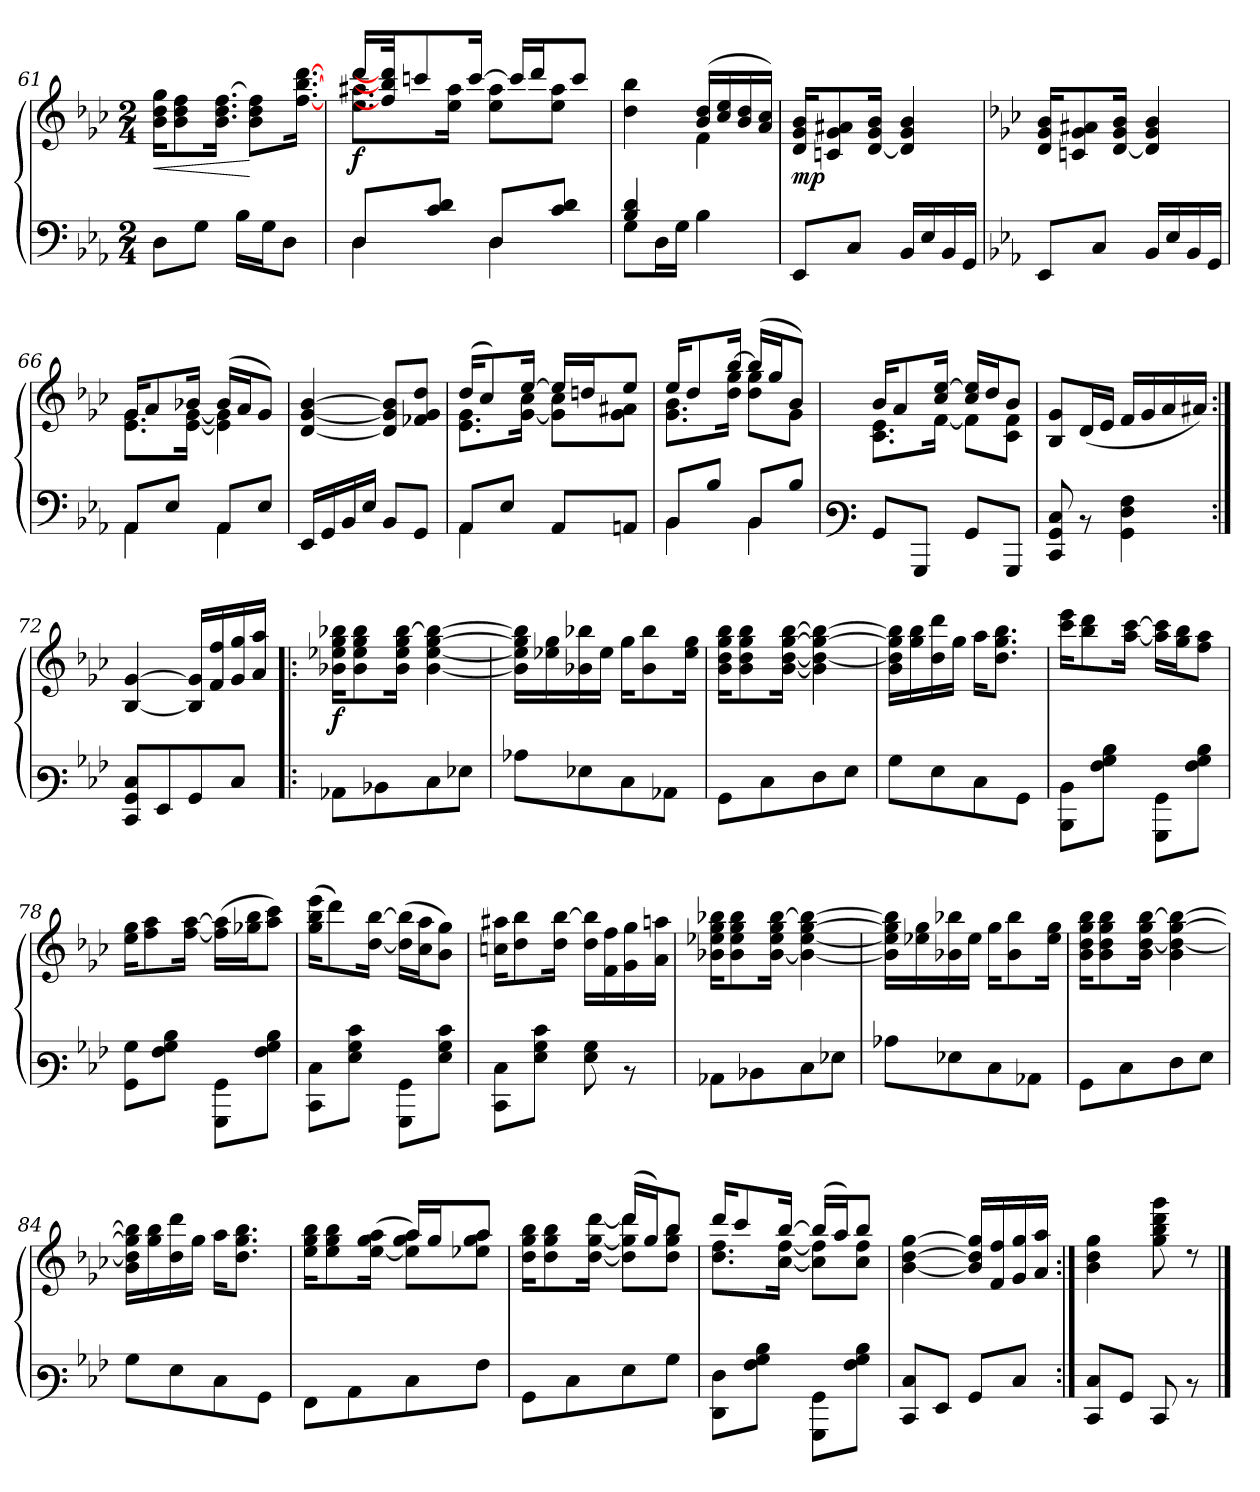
**kern	**kern	**dynam
*part1	*part1	*part1
*staff2	*staff1	*staff1/2
*clefF4	*clefG3	*
*k[b-e-a-]	*k[b-e-a-]	*
*M2/4	*M2/4	*
=61	=61	=61
!	!	!LO:HP:b
8D\L	16g\ 16b-\ 16ee-\KL	<
.	8g\ 8b-\ 8dd\	.
8G\J	.	.
.	16.g\ 16.b-\ [>16.dd\Jk	.
16B-\LL	.	.
.	8g\ 8b-\ 8dd\]L	[
16G\J	.	.
8D\J	.	.
.	[16.dd\ [16.gg\ [16.bb-\J	.
=62	=62	=62
*^	*^	*
!	!	!	!	!LO:DY:b
8D/L	4D\	16bb-/KL	8.cc\ 8.ff#X\L	f
.	.	32dd\] 32gg\] 32bb-\]J	.	.
.	.	8aan/	.	.
8c/ 8d/J	.	.	.	.
.	.	.	16cc\ 16ff#\Jk	.
.	.	[>16aa/Jk	.	.
8D/L	4D\	.	8cc\ 8ff#\L	.
.	.	16aa/LL]	.	.
.	.	16bb-/J	.	.
8c/ 8d/J	.	.	8cc\ 8ff#\J	.
.	.	8aa/J	.	.
32ryy	32ryy	.	32ryy	.
=63	=63	=63	=63	=63
4B-/ 4d/	8G\L	4ryy	4b-\ 4gg\	.
.	16D\L	.	.	.
.	16G\JJ	.	.	.
4ryy	4B-\	(>16g/ 16b-/LL	4d\	.
.	.	16a-/ 16cc/	.	.
.	.	16g/ 16b-/	.	.
.	.	16f/ 16a-/JJ)	.	.
*v	*v	*	*	*
*	*v	*v	*
=64	=64	=64
!	!	!LO:DY:b
8EE-/L	16B-/ 16e-/ 16g/KL	mp
.	8An/ 8e-/ 8f#X/	.
8C/J	.	.
.	[<16B-/ 16e-/ 16g/Jk	.
16BB-/LL	4B-/] 4e-/ 4g/	.
16E-/	.	.
16BB-/	.	.
16GG/JJ	.	.
!!LO:PB:g=z
=65	=65	=65
*k[b-e-a-]	*k[b-e-a-]	*
8EE-/L	16B-/ 16e-/ 16g/KL	.
.	8An/ 8e-/ 8f#X/	.
8C/J	.	.
.	[<16B-/ 16e-/ 16g/Jk	.
16BB-/LL	4B-/] 4e-/ 4g/	.
16E-/	.	.
16BB-/	.	.
16GG/JJ	.	.
=66	=66	=66
*^	*^	*
8AA-/L	4AA-\	16e-/KL	8.c\ 8.e-\L	.
.	.	8f/	.	.
8E-/J	.	.	.	.
.	.	16g-X/Jk	[<16c\ [<16e-\Jk	.
8AA-/L	4AA-\	(>16g-/LL	4c\] 4e-\]	.
.	.	16f/J	.	.
8E-/J	.	8e-/J)	.	.
*v	*v	*	*	*
*	*v	*v	*
=67	=67	=67
16EE-/LL	[<4B-/ [<4e-/ [>4g/	.
16GG/	.	.
16BB-/	.	.
16E-/JJ	.	.
8BB-/L	8B-/] 8e-/] 8g/]L	.
8GG/J	8d-X/ 8e-/ 8b-/J	.
=68	=68	=68
*^	*^	*
8AA-/L	4AA-\	(>16b-/KL	8.c\ 8.e-\L	.
.	.	8a-/)	.	.
8E-/J	.	.	.	.
.	.	[>16cc/Jk	[<16e-\ 16a-\Jk	.
8AA-/L	4ryy	16cc/LL]	8e-\] 8a-\L	.
.	.	16bn/J	.	.
8AAn/J	.	8cc/J	8e-\ 8f#X\J	.
=69	=69	=69	=69	=69
8BB-/L	4BB-\	16cc/KL	8.e-\ 8.g\L	.
.	.	8b-/	.	.
8B-/J	.	.	.	.
.	.	[>16gg/Jk	16b-\ 16ee-\Jk	.
8BB-/L	4BB-\	(>16gg/LL]	8b-\ 8ee-\L	.
.	.	16ee-/J	.	.
8B-/J	.	8g/J)	8e-\J	.
*v	*v	*	*	*
!!LO:LB:g=z	!!
=70	=70	=70	=70
*clefF3	*	*	*
8BB-/L	16g/KL	8.A-\ 8.c\L	.
.	8f/	.	.
8BBB-/J	.	.	.
.	16a-/ [>16cc/Jk	[<16d\Jk	.
8BB-/L	16a-/ 16cc/]LL	8d\L]	.
.	16b-/J	.	.
8BBB-/J	8g/J	8A-\ 8d\J	.
*	*v	*v	*
=71	=71	=71
8EE-/ 8BB-/ 8E-/	8G/ 8e-/L	.
8rD	(<16B-/L	.
.	16c/JJ	.
4BB-\ 4F\ 4A-\	16d/LL	.
.	16e-/	.
.	16f/	.
.	16f#X/JJ)	.
=72:|!	=72:|!	=72:|!
8EE-/ 8BB-/ 8E-/L	[<4G/ [>4e-/	.
8GG/	.	.
8BB-/	16G/] 16e-/]LL	.
.	16d/ 16dd/	.
8E-/J	16e-/ 16ee-/	.
.	16f/ 16ff/JJ	.
=73!|:	=73!|:	=73!|:
!	!	!LO:DY:b
8C-X\L	16g-X\ 16cc-X\ 16ee-\ 16gg-X\KL	f
.	8g-\ 8cc-\ 8ee-\ 8gg-\	.
8D-X\	.	.
.	16g-\ 16cc-\ 16ee-\ [>16gg-\Jk	.
8E-\	[<4g-\ [>4cc-\ [>4ee-\ 4gg-\_>	.
8G-X\J	.	.
=74	=74	=74
8c-X\L	16g-\] 16cc-\] 16ee-\] 16gg-\]LL	.
.	16cc-X\ 16ee-\	.
8G-X\	16g-X\ 16gg-X\	.
.	16cc-\JJ	.
8E-\	16ee-\KL	.
.	8g-\ 8gg-\	.
8C-X\J	.	.
.	16cc-\ 16ee-\Jk	.
!!LO:LB:g=z
=75	=75	=75
8BB-\L	16g\ 16b-\ 16ee-\ 16gg\KL	.
.	8g\ 8b-\ 8ee-\ 8gg\	.
8E-\	.	.
.	[<16g\ [<16b-\ [>16ee-\ [>16gg\Jk	.
8F\	4g\] 4b-\_< 4ee-\_> 4gg\_>	.
8G\J	.	.
=76	=76	=76
8B-\L	16g\ 16b-\] 16ee-\] 16gg\]LL	.
.	16ee-\ 16gg\	.
8G\	16b-\ 16bb-\	.
.	16ee-\JJ	.
8E-\	16ff\KL	.
.	8.b-\ 8.ee-\ 8.gg\J	.
8BB-\J	.	.
=77	=77	=77
8DD\ 8D\L	16aa-\ 16ccc\KL	.
.	8gg\ 8bb-\	.
8A-\ 8B-\ 8d\J	.	.
.	[<16ff\ [>16aa-\Jk	.
8BBB-\ 8BB-\L	16ff\] 16aa-\]LL	.
.	16ee-\ 16gg\J	.
8A-\ 8B-\ 8d\J	8dd\ 8ff\J	.
=78	=78	=78
8BB-\ 8B-\L	16cc\ 16ee-\KL	.
.	8dd\ 8ff\	.
8A-\ 8B-\ 8d\J	.	.
.	[<16dd\ [>16ff\Jk	.
8BBB-\ 8BB-\L	(>16dd\] 16ff\]LL	.
.	16ee-X\ 16gg\J	.
8A-\ 8B-\ 8d\J	8ff\ 8aa-\J)	.
=79	=79	=79
8EE-\ 8E-\L	(>16ee-\ 16gg\ 16ccc\KL	.
.	8bb-\)	.
8G\ 8B-\ 8e-\J	.	.
.	[<16b-\ [>16gg\Jk	.
8BBB-\ 8BB-\L	(>16b-\] 16gg\]LL	.
.	16a-\ 16ff\J	.
8G\ 8B-\ 8e-\J	8g\ 8ee-\J)	.
!!LO:LB:g=z
=80	=80	=80
8EE-\ 8E-\L	16an\ 16ff#X\KL	.
.	8b-\ 8gg\	.
8G\ 8B-\ 8e-\J	.	.
.	16b-\ [>16gg\Jk	.
8G\ 8B-\	16b-\ 16gg\]LL	.
.	16d\ 16dd\	.
8rD	16e-\ 16ee-\	.
.	16f\ 16ffn\JJ	.
=81	=81	=81
8C-X\L	16g-X\ 16cc-X\ 16ee-\ 16gg-X\KL	.
.	8g-\ 8cc-\ 8ee-\ 8gg-\	.
8D-X\	.	.
.	[<16g-\ 16cc-\ 16ee-\ [>16gg-\Jk	.
8E-\	4g-\_< [>4cc-\ [>4ee-\ 4gg-\_>	.
8G-X\J	.	.
=82	=82	=82
8c-X\L	16g-\] 16cc-\] 16ee-\] 16gg-\]LL	.
.	16cc-X\ 16ee-\	.
8G-X\	16g-X\ 16gg-X\	.
.	16cc-\JJ	.
8E-\	16ee-\KL	.
.	8g-\ 8gg-\	.
8C-X\J	.	.
.	16cc-\ 16ee-\Jk	.
=83	=83	=83
8BB-\L	16g\ 16b-\ 16ee-\ 16gg\KL	.
.	8g\ 8b-\ 8ee-\ 8gg\	.
8E-\	.	.
.	16g\ [<16b-\ 16ee-\ [>16gg\Jk	.
8F\	4g\ 4b-\_< [>4ee-\ 4gg\_>	.
8G\J	.	.
=84	=84	=84
8B-\L	16g\ 16b-\] 16ee-\] 16gg\]LL	.
.	16ee-\ 16gg\	.
8G\	16b-\ 16bb-\	.
.	16ee-\JJ	.
8E-\	16ff\KL	.
.	8.b-\ 8.ee-\ 8.gg\J	.
8BB-\J	.	.
!!LO:LB:g=z
=85	=85	=85
*	*^	*
8AA-\L	4ryy	16cc\ 16ee-\ 16gg\KL	.
.	.	8cc\ 8ee-\ 8gg\	.
8C\	.	.	.
.	.	(<[<16cc\ 16ee-\ 16ff\Jk	.
8E-\	16ff/LL	8cc\] 8ee-\ 8ff\L)	.
.	16ee-/J	.	.
8A-\J	8ff/J	8cc-X\ 8ee-\ 8ff\J	.
=86	=86	=86	=86
8BB-\L	4ryy	16b-\ 16ee-\ 16gg\KL	.
.	.	8b-\ 8ee-\ 8gg\	.
8E-\	.	.	.
.	.	[<16b-\ [<16ee-\ [<16bb-\Jk	.
8G\	(>16bb-/LL	8b-\] 8ee-\] 8bb-\]L	.
.	16ee-/J)	.	.
8B-\J	8gg/J	8b-\ 8ee-\ 8gg\J	.
=87	=87	=87	=87
8FF\ 8F\L	16bb-/KL	8.b-\ 8.dd\L	.
.	8aa-/	.	.
8A-\ 8B-\ 8d\J	.	.	.
.	[>16gg/Jk	[<16a-\ [<16dd\Jk	.
8BBB-\ 8BB-\L	(>16gg/LL]	8a-\] 8dd\]L	.
.	16ff/J)	.	.
8A-\ 8B-\ 8d\J	8gg/J	8a-\ 8dd\J	.
*	*v	*v	*
=88	=88	=88
8EE-/ 8E-/L	[<4g\ [<4b-\ [>4ee-\	.
8GG/J	.	.
8BB-/L	16g/] 16b-/] 16ee-/]LL	.
.	16d/ 16dd/	.
8E-/J	16e-/ 16ee-/	.
.	16f/ 16ff/JJ	.
=89:|!	=89:|!	=89:|!
8EE-/ 8E-/L	4g\ 4b-\ 4ee-\	.
8BB-/J	.	.
8EE-/	8ee-\ 8gg\ 8bb-\ 8eee-\	.
8rD	8rb	.
==	==	==
*-	*-	*-
